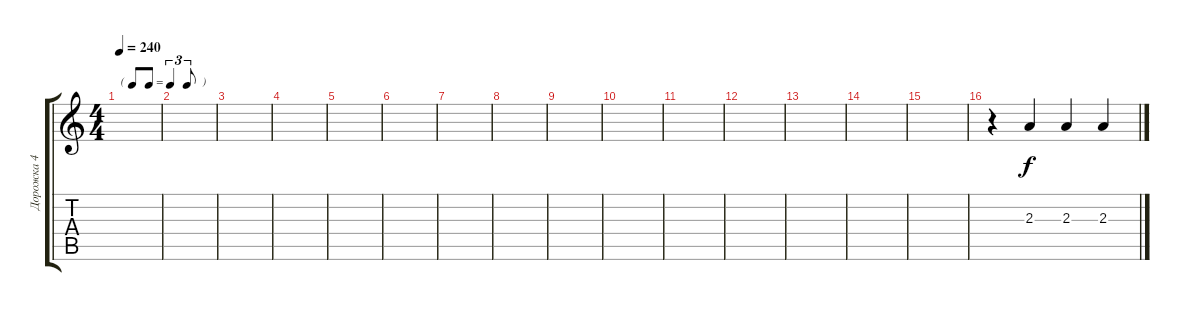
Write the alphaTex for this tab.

\track ("Дорожка 4" "Дорожка 4") {instrument electricguitarjazz}
\staff {score tabs}
\tuning (E4 B3 G3 D3 A2 E2) {hide}
\ts (4 4)
\tf triplet8th
\tempo 240
\clef g2
\ks c
|
|
|
|
|
|
|
|
|
|
|
|
|
|
|
r.4 2.3.4 2.3.4 2.3.4
